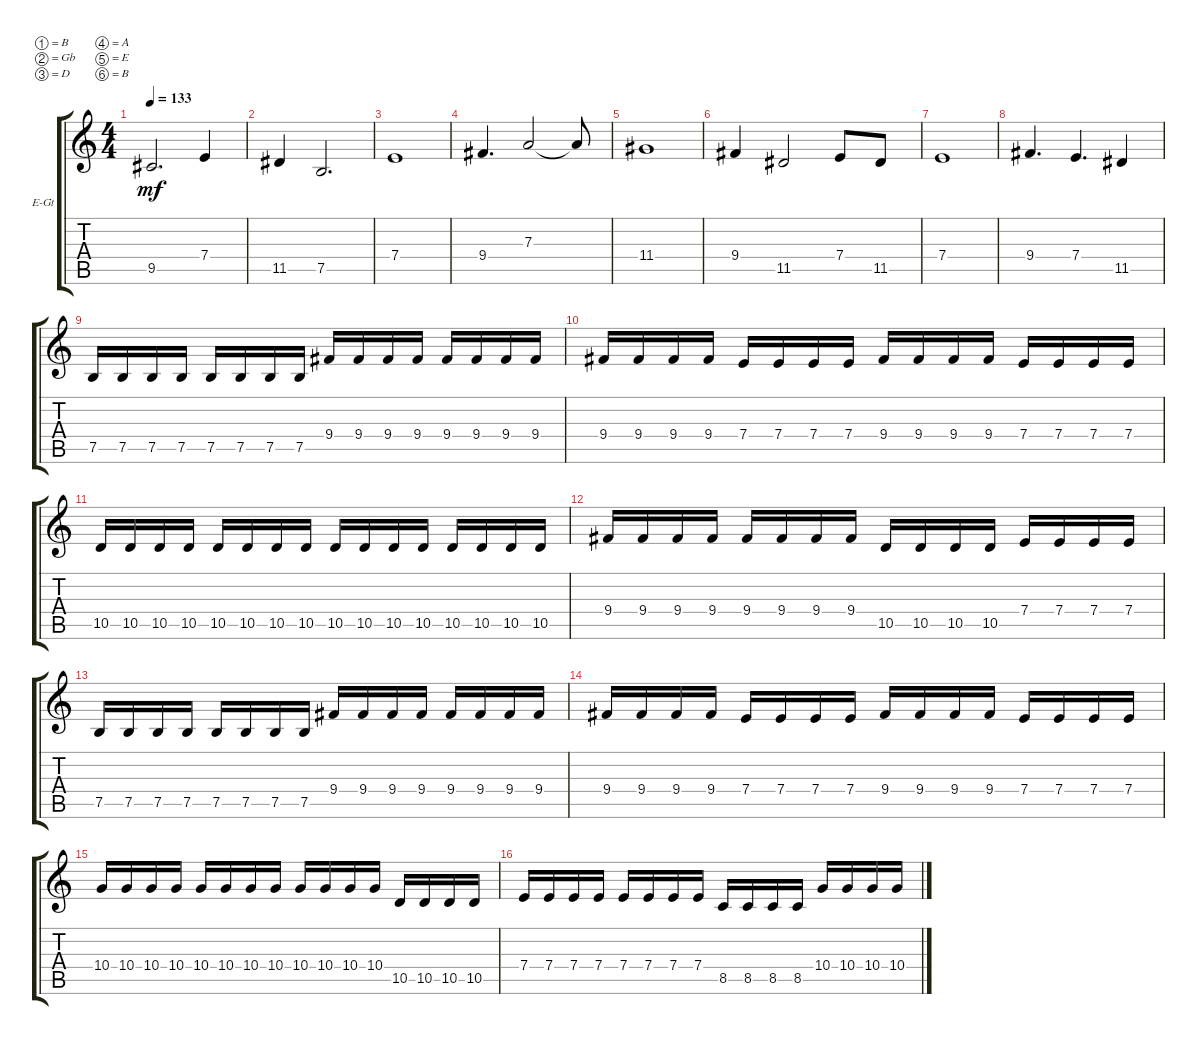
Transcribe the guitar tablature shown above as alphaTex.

\bracketExtendMode groupsimilarinstruments
\firstSystemTrackNameOrientation horizontal
\otherSystemsTrackNameOrientation horizontal
\track ("Vesa Kenttãkumpu" "E-Gt") {instrument distortionguitar}
\staff {score tabs}
\tuning (B3 Gb3 D3 A2 E2 B1)
\ts (4 4)
\tempo 133
\clef g2
\ks c
9.5.2{d dy mf} 7.4.4 |
11.5.4 7.5.2{d} |
7.4.1 |
9.4.4{d} 7.3.2 7.3{t}.8 |
11.4.1 |
9.4.4 11.5.2 7.4.8 11.5.8 |
7.4.1 |
9.4.4{d} 7.4.4{d} 11.5.4 |
7.5.16 7.5.16 7.5.16 7.5.16 7.5.16 7.5.16 7.5.16 7.5.16 9.4.16 9.4.16 9.4.16 9.4.16 9.4.16 9.4.16 9.4.16 9.4.16 |
9.4.16 9.4.16 9.4.16 9.4.16 7.4.16 7.4.16 7.4.16 7.4.16 9.4.16 9.4.16 9.4.16 9.4.16 7.4.16 7.4.16 7.4.16 7.4.16 |
10.5.16 10.5.16 10.5.16 10.5.16 10.5.16 10.5.16 10.5.16 10.5.16 10.5.16 10.5.16 10.5.16 10.5.16 10.5.16 10.5.16 10.5.16 10.5.16 |
9.4.16 9.4.16 9.4.16 9.4.16 9.4.16 9.4.16 9.4.16 9.4.16 10.5.16 10.5.16 10.5.16 10.5.16 7.4.16 7.4.16 7.4.16 7.4.16 |
7.5.16 7.5.16 7.5.16 7.5.16 7.5.16 7.5.16 7.5.16 7.5.16 9.4.16 9.4.16 9.4.16 9.4.16 9.4.16 9.4.16 9.4.16 9.4.16 |
9.4.16 9.4.16 9.4.16 9.4.16 7.4.16 7.4.16 7.4.16 7.4.16 9.4.16 9.4.16 9.4.16 9.4.16 7.4.16 7.4.16 7.4.16 7.4.16 |
10.4.16 10.4.16 10.4.16 10.4.16 10.4.16 10.4.16 10.4.16 10.4.16 10.4.16 10.4.16 10.4.16 10.4.16 10.5.16 10.5.16 10.5.16 10.5.16 |
7.4.16 7.4.16 7.4.16 7.4.16 7.4.16 7.4.16 7.4.16 7.4.16 8.5.16 8.5.16 8.5.16 8.5.16 10.4.16 10.4.16 10.4.16 10.4.16
